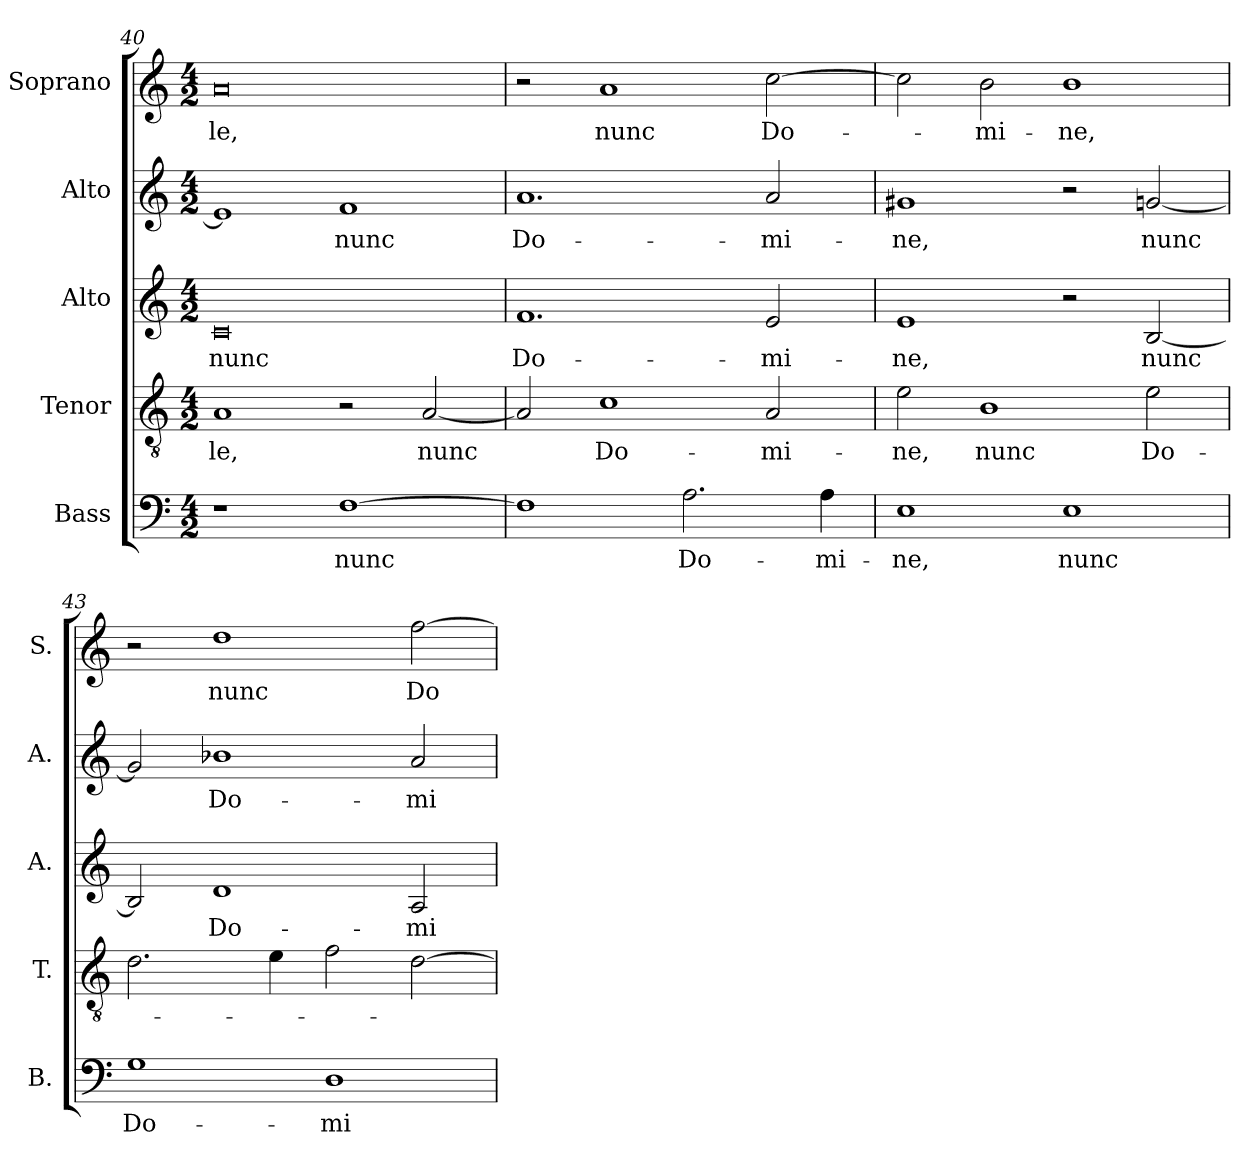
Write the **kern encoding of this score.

**kern	**text	**kern	**text	**kern	**text	**kern	**text	**kern	**text
*part5	*part5	*part4	*part4	*part3	*part3	*part2	*part2	*part1	*part1
*staff5	*staff5	*staff4	*staff4	*staff3	*staff3	*staff2	*staff2	*staff1	*staff1
*I"Bass	*	*I"Tenor	*	*I"Alto	*	*I"Alto	*	*I"Soprano	*
*I'B.	*	*I'T.	*	*I'A.	*	*I'A.	*	*I'S.	*
*clefF4	*	*clefGv2	*	*clefG2	*	*clefG2	*	*clefG2	*
*	*	*ITrd7c12	*	*	*	*	*	*	*
*k[]	*	*k[]	*	*k[]	*	*k[]	*	*k[]	*
*C:	*	*C:	*	*C:	*	*C:	*	*C:	*
*M4/2	*	*M4/2	*	*M4/2	*	*M4/2	*	*M4/2	*
=40	=40	=40	=40	=40	=40	=40	=40	=40	=40
!	!	!	!LO:LY:b:color=#000000	!	!	!	!	!	!
!	!	!	!	!	!LO:LY:b:color=#000000	!	!	!	!
!	!	!	!	!	!	!	!	!	!LO:LY:b:color=#000000
1r	.	1AAi	-le,	0ci	nunc	1ei]	.	0ai	-le,
!	!LO:LY:b:color=#000000	!	!	!	!	!	!	!	!
!	!	!	!	!	!	!	!LO:LY:b:color=#000000	!	!
[1Fi	nunc	2r	.	.	.	1fi	nunc	.	.
!	!	!	!LO:LY:b:color=#000000	!	!	!	!	!	!
.	.	[2AAi/	nunc	.	.	.	.	.	.
!!LO:LB:g=z
=41	=41	=41	=41	=41	=41	=41	=41	=41	=41
!	!	!	!	!	!LO:LY:b:color=#000000	!	!	!	!
!	!	!	!	!	!	!	!LO:LY:b:color=#000000	!	!
1Fi]	.	2AAi/]	.	1.fi	Do-	1.ai	Do-	2r	.
!	!	!	!LO:LY:b:color=#000000	!	!	!	!	!	!
!	!	!	!	!	!	!	!	!	!LO:LY:b:color=#000000
.	.	1Ci	Do-	.	.	.	.	1ai	nunc
!	!LO:LY:b:color=#000000	!	!	!	!	!	!	!	!
2.Ai\	Do-	.	.	.	.	.	.	.	.
!	!	!	!LO:LY:b:color=#000000	!	!	!	!	!	!
!	!	!	!	!	!LO:LY:b:color=#000000	!	!	!	!
!	!	!	!	!	!	!	!LO:LY:b:color=#000000	!	!
!	!	!	!	!	!	!	!	!	!LO:LY:b:color=#000000
.	.	2AAi/	-mi-	2ei/	-mi-	2ai/	-mi-	[2cci\	Do-
!	!LO:LY:b:color=#000000	!	!	!	!	!	!	!	!
4Ai\	-mi-	.	.	.	.	.	.	.	.
=42	=42	=42	=42	=42	=42	=42	=42	=42	=42
!	!LO:LY:b:color=#000000	!	!	!	!	!	!	!	!
!	!	!	!LO:LY:b:color=#000000	!	!	!	!	!	!
!	!	!	!	!	!LO:LY:b:color=#000000	!	!	!	!
!	!	!	!	!	!	!	!LO:LY:b:color=#000000	!	!
1Ei	-ne,	2Ei\	-ne,	1ei	-ne,	1g#Xi	-ne,	2cci\]	.
!	!	!	!LO:LY:b:color=#000000	!	!	!	!	!	!
!	!	!	!	!	!	!	!	!	!LO:LY:b:color=#000000
.	.	1BBi	nunc	.	.	.	.	2bi\	-mi-
!	!LO:LY:b:color=#000000	!	!	!	!	!	!	!	!
!	!	!	!	!	!	!	!	!	!LO:LY:b:color=#000000
1Ei	nunc	.	.	2r	.	2r	.	1bi	-ne,
!	!	!	!LO:LY:b:color=#000000	!	!	!	!	!	!
!	!	!	!	!	!LO:LY:b:color=#000000	!	!	!	!
!	!	!	!	!	!	!	!LO:LY:b:color=#000000	!	!
.	.	2Ei\	Do-	[2Bi/	nunc	[2gni/	nunc	.	.
=43	=43	=43	=43	=43	=43	=43	=43	=43	=43
!	!LO:LY:b:color=#000000	!	!	!	!	!	!	!	!
1Gi	Do-	2.Di\	.	2Bi/]	.	2gi/]	.	2r	.
!	!	!	!	!	!LO:LY:b:color=#000000	!	!	!	!
!	!	!	!	!	!	!	!LO:LY:b:color=#000000	!	!
!	!	!	!	!	!	!	!	!	!LO:LY:b:color=#000000
.	.	.	.	1di	Do-	1b-Xi	Do-	1ddi	nunc
.	.	4Ei\	.	.	.	.	.	.	.
!	!LO:LY:b:color=#000000	!	!	!	!	!	!	!	!
1Di	-mi-	2Fi\	.	.	.	.	.	.	.
!	!	!	!	!	!LO:LY:b:color=#000000	!	!	!	!
!	!	!	!	!	!	!	!LO:LY:b:color=#000000	!	!
!	!	!	!	!	!	!	!	!	!LO:LY:b:color=#000000
.	.	[2Di\	.	2Ai/	-mi-	2ai/	-mi-	[2ffi\	Do-
=	=	=	=	=	=	=	=	=	=
*-	*-	*-	*-	*-	*-	*-	*-	*-	*-
